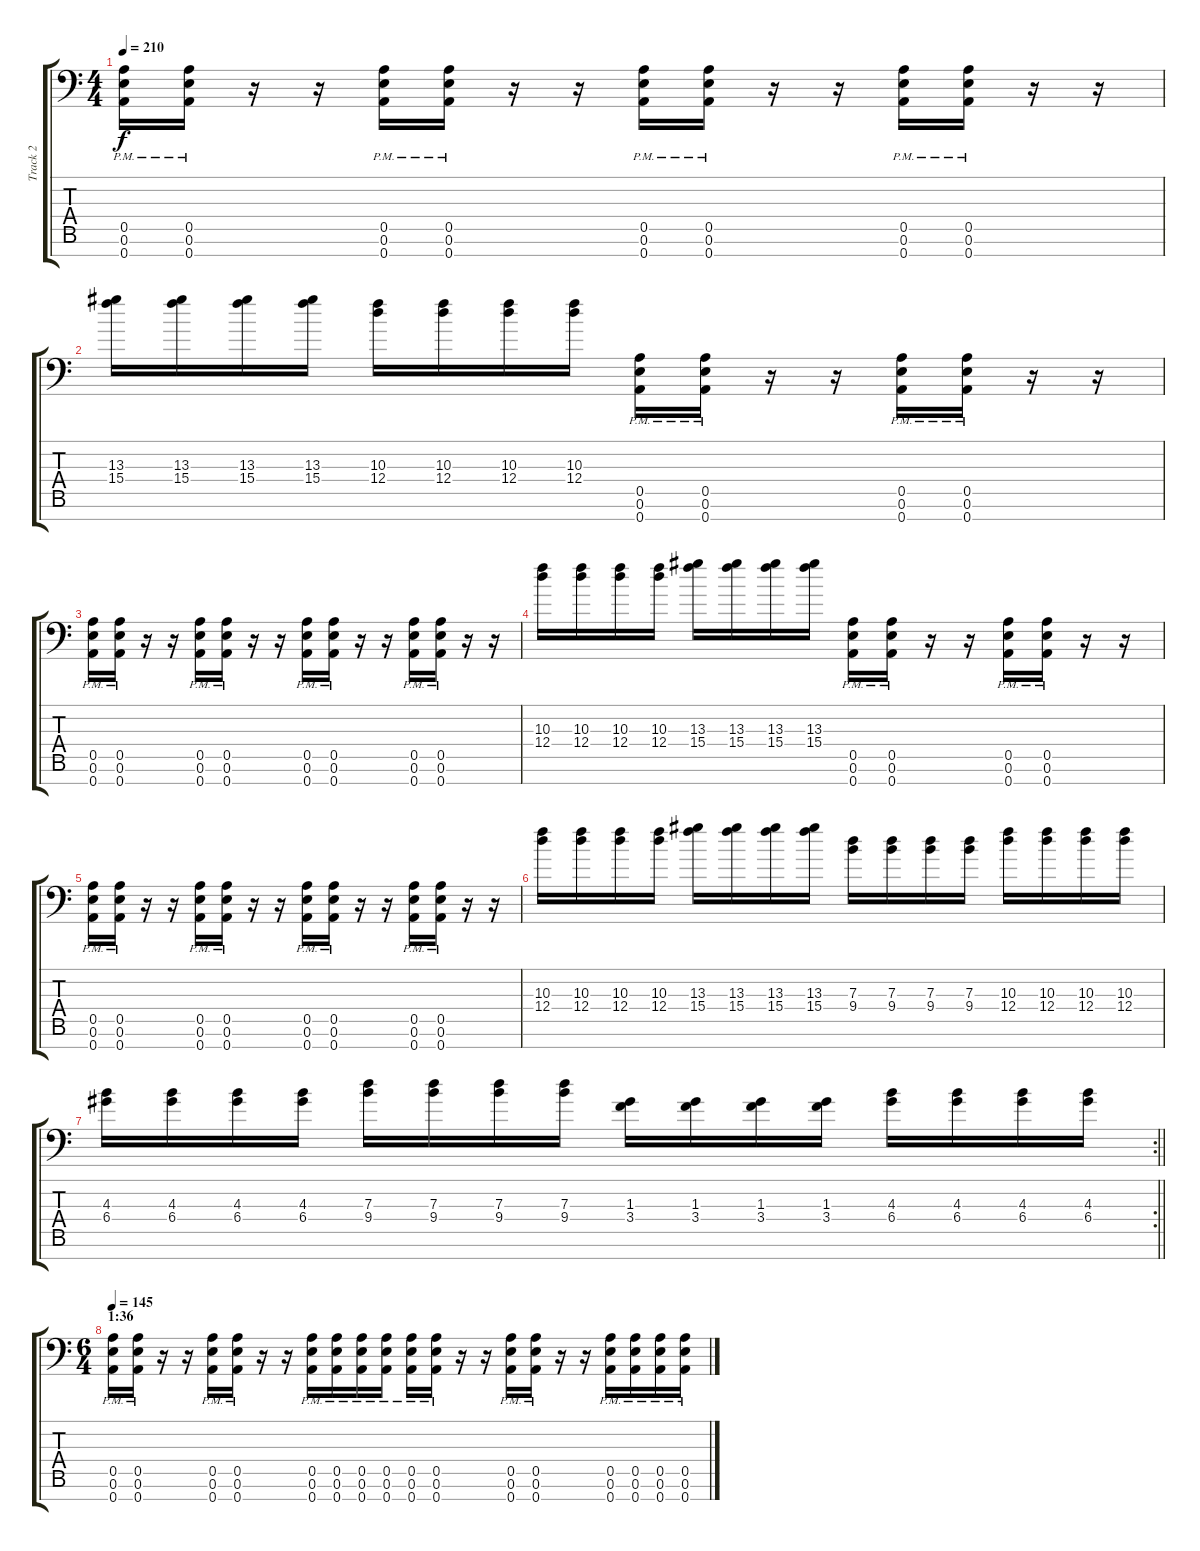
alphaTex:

\track ("Track 2" "Track 2") {instrument distortionguitar}
\staff {score tabs}
\tuning (E4 B3 G3 D3 A2 E2 A1) {hide}
\ts (4 4)
\tempo 210
\clef f4
\ks c
(0.5{pm} 0.6{pm} 0.7{pm}).16{dy f} (0.5{pm} 0.6{pm} 0.7{pm}).16 r.16 r.16 (0.5{pm} 0.6{pm} 0.7{pm}).16 (0.5{pm} 0.6{pm} 0.7{pm}).16 r.16 r.16 (0.5{pm} 0.6{pm} 0.7{pm}).16 (0.5{pm} 0.6{pm} 0.7{pm}).16 r.16 r.16 (0.5{pm} 0.6{pm} 0.7{pm}).16 (0.5{pm} 0.6{pm} 0.7{pm}).16 r.16 r.16 |
(13.3 15.4).16 (13.3 15.4).16 (13.3 15.4).16 (13.3 15.4).16 (10.3 12.4).16 (10.3 12.4).16 (10.3 12.4).16 (10.3 12.4).16 (0.5{pm} 0.6{pm} 0.7{pm}).16 (0.5{pm} 0.6{pm} 0.7{pm}).16 r.16 r.16 (0.5{pm} 0.6{pm} 0.7{pm}).16 (0.5{pm} 0.6{pm} 0.7{pm}).16 r.16 r.16 |
(0.5{pm} 0.6{pm} 0.7{pm}).16 (0.5{pm} 0.6{pm} 0.7{pm}).16 r.16 r.16 (0.5{pm} 0.6{pm} 0.7{pm}).16 (0.5{pm} 0.6{pm} 0.7{pm}).16 r.16 r.16 (0.5{pm} 0.6{pm} 0.7{pm}).16 (0.5{pm} 0.6{pm} 0.7{pm}).16 r.16 r.16 (0.5{pm} 0.6{pm} 0.7{pm}).16 (0.5{pm} 0.6{pm} 0.7{pm}).16 r.16 r.16 |
(10.3 12.4).16 (10.3 12.4).16 (10.3 12.4).16 (10.3 12.4).16 (13.3 15.4).16 (13.3 15.4).16 (13.3 15.4).16 (13.3 15.4).16 (0.5{pm} 0.6{pm} 0.7{pm}).16 (0.5{pm} 0.6{pm} 0.7{pm}).16 r.16 r.16 (0.5{pm} 0.6{pm} 0.7{pm}).16 (0.5{pm} 0.6{pm} 0.7{pm}).16 r.16 r.16 |
(0.5{pm} 0.6{pm} 0.7{pm}).16 (0.5{pm} 0.6{pm} 0.7{pm}).16 r.16 r.16 (0.5{pm} 0.6{pm} 0.7{pm}).16 (0.5{pm} 0.6{pm} 0.7{pm}).16 r.16 r.16 (0.5{pm} 0.6{pm} 0.7{pm}).16 (0.5{pm} 0.6{pm} 0.7{pm}).16 r.16 r.16 (0.5{pm} 0.6{pm} 0.7{pm}).16 (0.5{pm} 0.6{pm} 0.7{pm}).16 r.16 r.16 |
(10.3 12.4).16 (10.3 12.4).16 (10.3 12.4).16 (10.3 12.4).16 (13.3 15.4).16 (13.3 15.4).16 (13.3 15.4).16 (13.3 15.4).16 (7.3 9.4).16 (7.3 9.4).16 (7.3 9.4).16 (7.3 9.4).16 (10.3 12.4).16 (10.3 12.4).16 (10.3 12.4).16 (10.3 12.4).16 |
\rc 2
\barLineRight lightlight
(4.3 6.4).16 (4.3 6.4).16 (4.3 6.4).16 (4.3 6.4).16 (7.3 9.4).16 (7.3 9.4).16 (7.3 9.4).16 (7.3 9.4).16 (1.3 3.4).16 (1.3 3.4).16 (1.3 3.4).16 (1.3 3.4).16 (4.3 6.4).16 (4.3 6.4).16 (4.3 6.4).16 (4.3 6.4).16 |
\ts (6 4)
\section ("" "1:36")
\tempo 145
(0.5{pm} 0.6{pm} 0.7{pm}).16 (0.5{pm} 0.6{pm} 0.7{pm}).16 r.16 r.16 (0.5{pm} 0.6{pm} 0.7{pm}).16 (0.5{pm} 0.6{pm} 0.7{pm}).16 r.16 r.16 (0.5{pm} 0.6{pm} 0.7{pm}).16 (0.5{pm} 0.6{pm} 0.7{pm}).16 (0.5{pm} 0.6{pm} 0.7{pm}).16 (0.5{pm} 0.6{pm} 0.7{pm}).16 (0.5{pm} 0.6{pm} 0.7{pm}).16 (0.5{pm} 0.6{pm} 0.7{pm}).16 r.16 r.16 (0.5{pm} 0.6{pm} 0.7{pm}).16 (0.5{pm} 0.6{pm} 0.7{pm}).16 r.16 r.16 (0.5{pm} 0.6{pm} 0.7{pm}).16 (0.5{pm} 0.6{pm} 0.7{pm}).16 (0.5{pm} 0.6{pm} 0.7{pm}).16 (0.5{pm} 0.6{pm} 0.7{pm}).16
